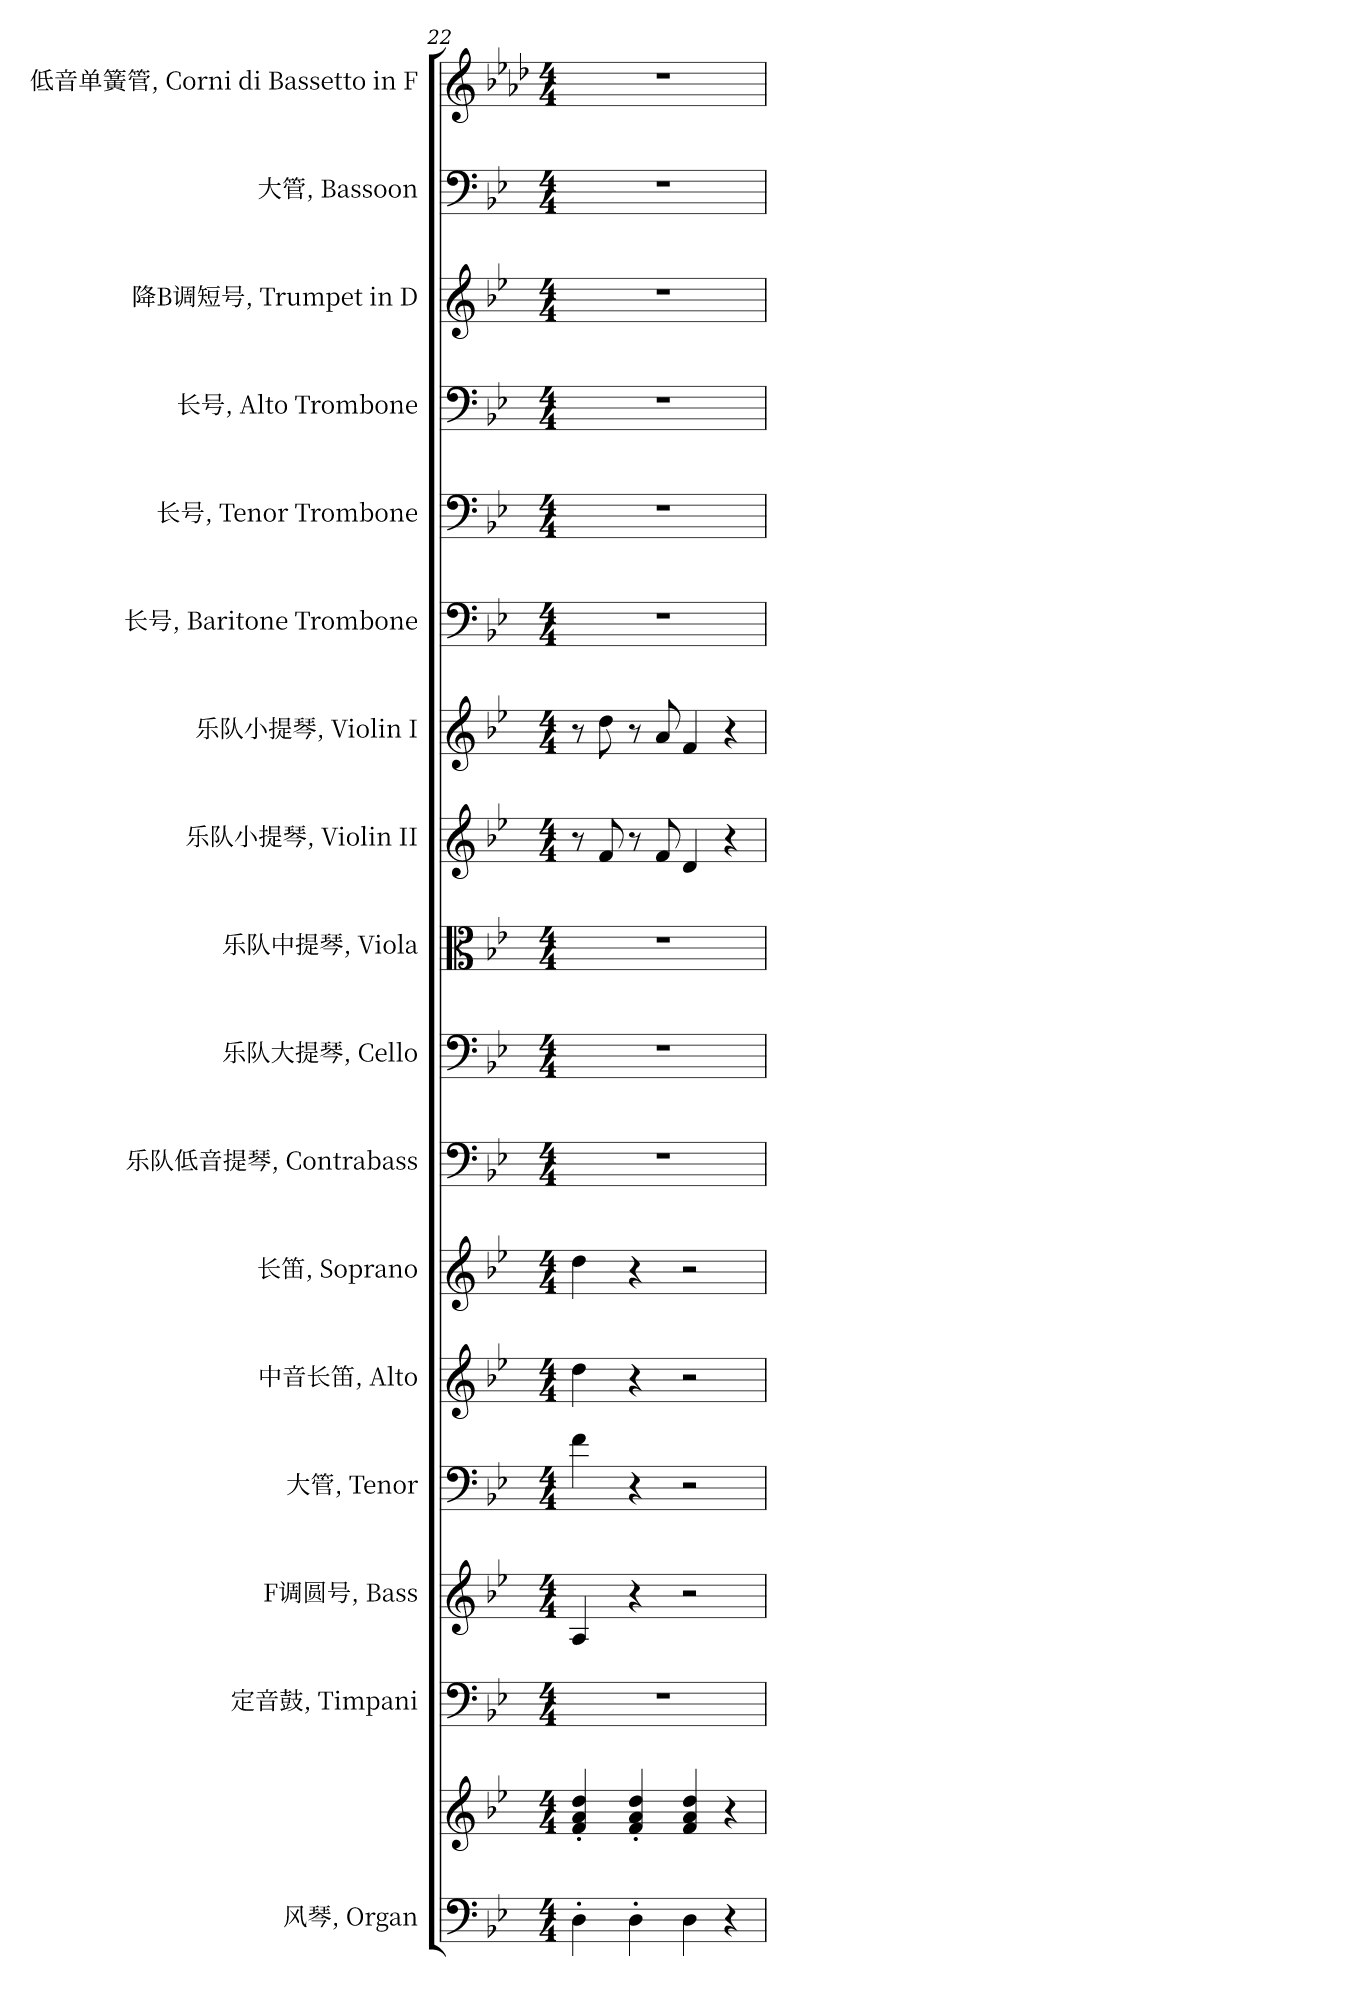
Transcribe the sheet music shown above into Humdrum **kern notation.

**kern	**kern	**kern	**kern	**kern	**kern	**kern	**kern	**kern	**kern	**kern	**kern	**kern	**kern	**kern	**kern	**kern	**kern
*part17	*part17	*part16	*part15	*part14	*part13	*part12	*part11	*part10	*part9	*part8	*part7	*part6	*part5	*part4	*part3	*part2	*part1
*staff18	*staff17	*staff16	*staff15	*staff14	*staff13	*staff12	*staff11	*staff10	*staff9	*staff8	*staff7	*staff6	*staff5	*staff4	*staff3	*staff2	*staff1
*I"风琴, Organ	*	*I"定音鼓, Timpani	*I"F调圆号, Bass	*I"大管, Tenor	*I"中音长笛, Alto	*I"长笛, Soprano	*I"乐队低音提琴, Contrabass	*I"乐队大提琴, Cello	*I"乐队中提琴, Viola	*I"乐队小提琴, Violin II	*I"乐队小提琴, Violin I	*I"长号, Baritone Trombone	*I"长号, Tenor Trombone	*I"长号, Alto Trombone	*I"降B调短号, Trumpet in D	*I"大管, Bassoon	*I"低音单簧管, Corni di Bassetto in F
*I'Org.	*	*I'Timp.	*	*	*	*	*I'Cbs.	*	*	*	*	*I'Tbn.	*I'Tbn.	*I'Tbn.	*	*I'Bsn.	*
*clefF4	*clefG2	*clefF4	*clefG2	*clefF4	*clefG2	*clefG2	*clefF4	*clefF4	*clefC3	*clefG2	*clefG2	*clefF4	*clefF4	*clefF4	*clefG2	*clefF4	*clefG2
*	*	*	*ITrd4c7	*	*ITrd3c5	*	*ITrd7c12	*	*	*	*	*	*	*	*ITrd1c2	*	*ITrd8c14
*k[b-e-]	*k[b-e-]	*k[b-e-]	*k[b-e-a-]	*k[b-e-]	*k[b-]	*k[b-e-]	*k[b-e-]	*k[b-e-]	*k[b-e-]	*k[b-e-]	*k[b-e-]	*k[b-e-]	*k[b-e-]	*k[b-e-]	*k[b-e-a-d-]	*k[b-e-]	*k[b-e-a-d-]
*M4/4	*M4/4	*M4/4	*M4/4	*M4/4	*M4/4	*M4/4	*M4/4	*M4/4	*M4/4	*M4/4	*M4/4	*M4/4	*M4/4	*M4/4	*M4/4	*M4/4	*M4/4
=22	=22	=22	=22	=22	=22	=22	=22	=22	=22	=22	=22	=22	=22	=22	=22	=22	=22
4D'\	4f/' 4a/' 4dd/'	1r	4D/	4f\	4a\	4dd\	1r	1r	1r	8r	8r	1r	1r	1r	1r	1r	1r
.	.	.	.	.	.	.	.	.	.	8f/	8dd\	.	.	.	.	.	.
4D'\	4f/' 4a/' 4dd/'	.	4r	4r	4r	4r	.	.	.	8r	8r	.	.	.	.	.	.
.	.	.	.	.	.	.	.	.	.	8f/	8a/	.	.	.	.	.	.
4D\	4f/ 4a/ 4dd/	.	2r	2r	2r	2r	.	.	.	4d/	4f/	.	.	.	.	.	.
4r	4r	.	.	.	.	.	.	.	.	4r	4r	.	.	.	.	.	.
=	=	=	=	=	=	=	=	=	=	=	=	=	=	=	=	=	=
*-	*-	*-	*-	*-	*-	*-	*-	*-	*-	*-	*-	*-	*-	*-	*-	*-	*-
